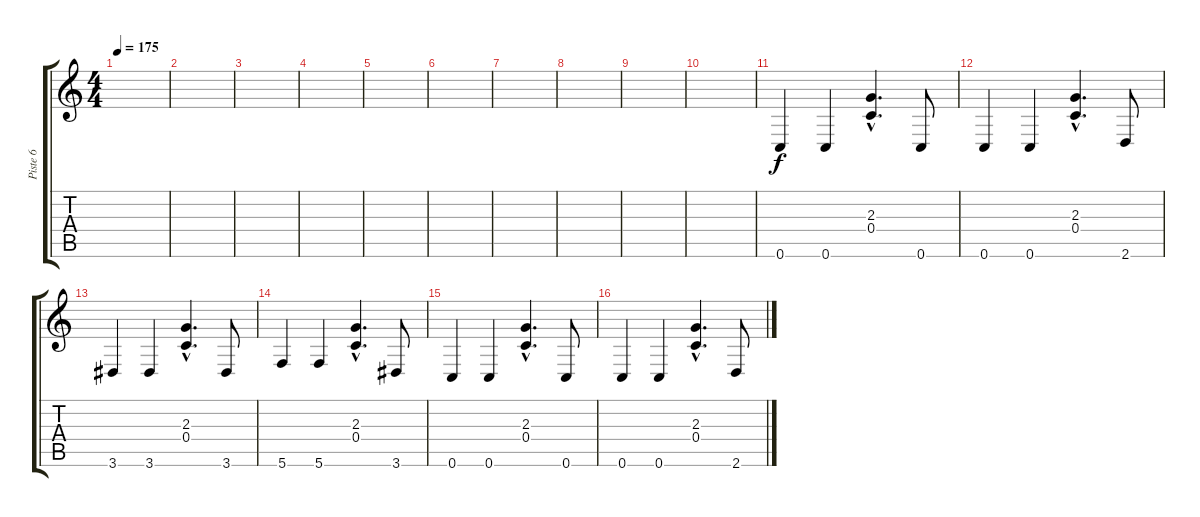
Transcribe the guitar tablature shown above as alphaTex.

\track ("Piste 6" "Piste 6") {instrument electricguitarclean}
\staff {score tabs}
\tuning (D4 A3 F3 C3 G2 C2) {hide}
\ts (4 4)
\tempo 175
\clef g2
\ks c
|
|
|
|
|
|
|
|
|
|
0.6.4 0.6.4 (2.3{hac} 0.4{hac}).4{d} 0.6.8 |
0.6.4 0.6.4 (2.3{hac} 0.4{hac}).4{d} 2.6.8 |
3.6.4 3.6.4 (2.3{hac} 0.4{hac}).4{d} 3.6.8 |
5.6.4 5.6.4 (2.3{hac} 0.4{hac}).4{d} 3.6.8 |
0.6.4 0.6.4 (2.3{hac} 0.4{hac}).4{d} 0.6.8 |
0.6.4 0.6.4 (2.3{hac} 0.4{hac}).4{d} 2.6.8
